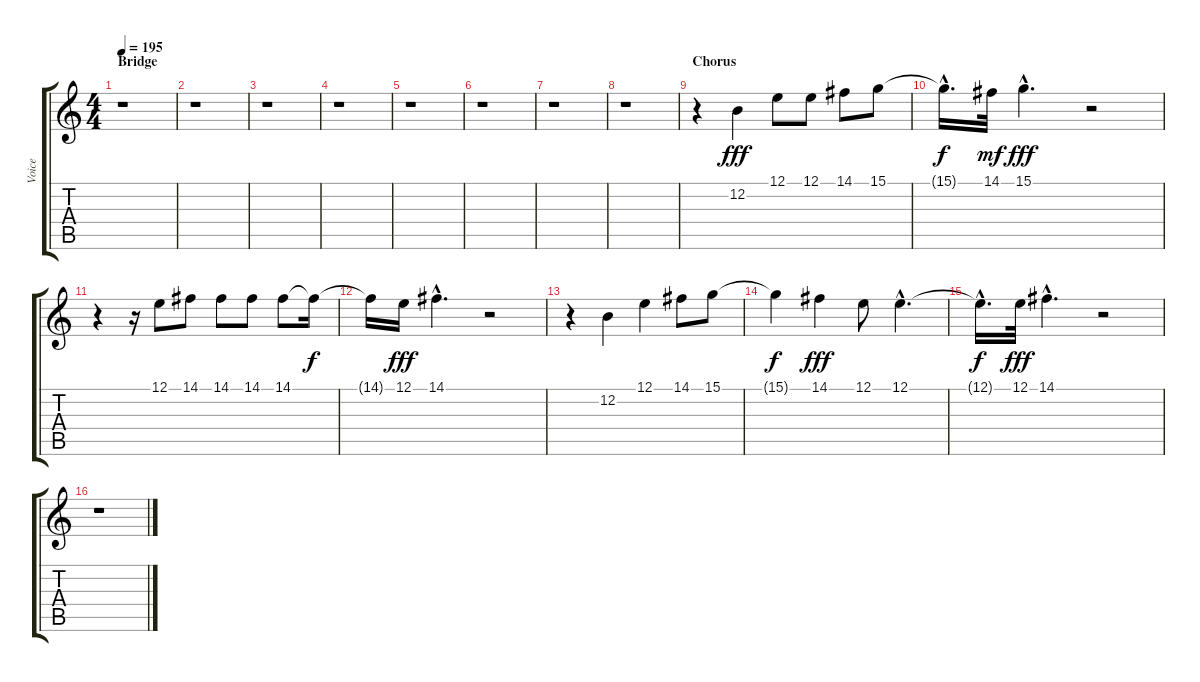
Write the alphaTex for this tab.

\track ("Voice" "Voice") {instrument lead2sawtooth}
\staff {score tabs}
\tuning (E4 B3 G3 D3 A2 E2) {hide}
\ts (4 4)
\section ("" "Bridge")
\tempo 195
\clef g2
\ks c
r.1{dy f} |
r.1 |
r.1 |
r.1 |
r.1 |
r.1 |
r.1 |
r.1 |
\section ("" "Chorus")
r.4 12.2.4{dy fff} 12.1.8 12.1.8 14.1.8 15.1.8 |
15.1{hac t}.16{d dy f} 14.1.32{dy mf} 15.1{hac}.4{d dy fff} r.2 |
r.4 r.16 12.1.8 14.1.8 14.1.8 14.1.8 14.1.8 14.1{t}.16{dy f} |
14.1{t}.16 12.1.16{dy fff} 14.1{hac}.4{d} r.2 |
r.4 12.2.4 12.1.4 14.1.8 15.1.8 |
15.1{t}.4{dy f} 14.1.4{dy fff} 12.1.8 12.1{hac}.4{d} |
12.1{hac t}.16{d dy f} 12.1.32{dy fff} 14.1{hac}.4{d} r.2 |
r.1
